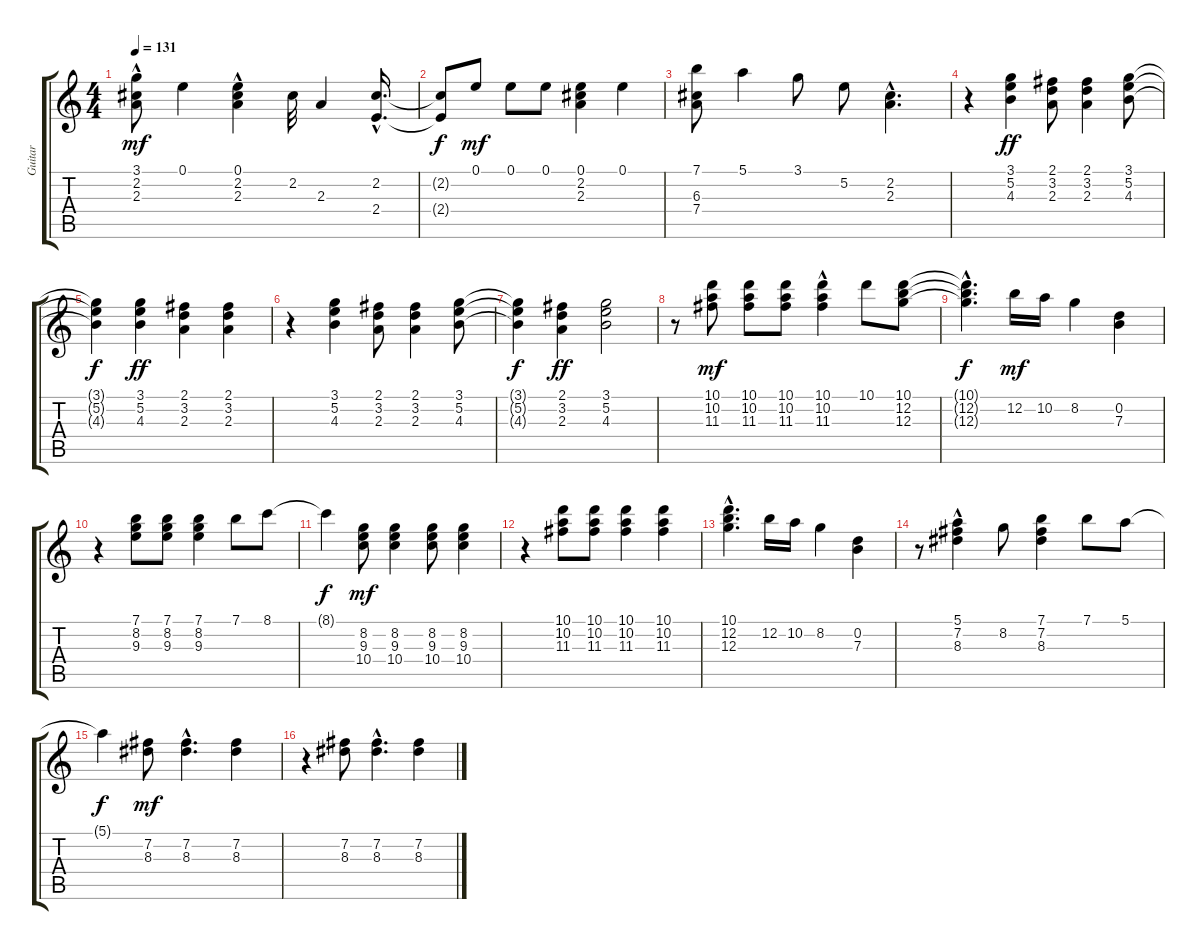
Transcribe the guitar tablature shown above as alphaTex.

\track ("Guitar" "Guitar") {instrument electricguitarclean}
\staff {score tabs}
\tuning (E4 B3 G3 D3 A2 E2) {hide}
\ts (4 4)
\tempo 131
\clef g2
\ks c
(3.1 2.2{hac} 2.3{hac}).8{dy mf} 0.1.4 (0.1{hac} 2.2 2.3).4 2.2.32 2.3.4 (2.2{hac} 2.4{hac}).16{d} |
(2.2{t} 2.4{t}).8{dy f} 0.1.8{dy mf} 0.1.8 0.1.8 (0.1 2.2 2.3).4 0.1.4 |
(7.1 6.3 7.4).8 5.1.4 3.1.8 5.2.8 (2.2{hac} 2.3{hac}).4{d} |
r.4 (3.1 5.2 4.3).4{dy ff} (2.1 3.2 2.3).8 (2.1 3.2 2.3).4 (3.1 5.2 4.3).8 |
(3.1{t} 5.2{t} 4.3{t}).4{dy f} (3.1 5.2 4.3).4{dy ff} (2.1 3.2 2.3).4 (2.1 3.2 2.3).4 |
r.4 (3.1 5.2 4.3).4 (2.1 3.2 2.3).8 (2.1 3.2 2.3).4 (3.1 5.2 4.3).8 |
(3.1{t} 5.2{t} 4.3{t}).4{dy f} (2.1 3.2 2.3).4{dy ff} (3.1 5.2 4.3).2 |
r.8 (10.1 10.2 11.3).8{dy mf} (10.1 10.2 11.3).8 (10.1 10.2 11.3).8 (10.1 10.2{hac} 11.3{hac}).4 10.1.8 (10.1 12.2 12.3).8 |
(10.1{hac t} 12.2{hac t} 12.3{t}).4{d dy f} 12.2.16{dy mf} 10.2.16 8.2.4 (0.2 7.3).4 |
r.4 (7.1 8.2 9.3).8 (7.1 8.2 9.3).8 (7.1 8.2 9.3).4 7.1.8 8.1.8 |
8.1{t}.4{dy f} (8.2 9.3 10.4).8{dy mf} (8.2 9.3 10.4).4 (8.2 9.3 10.4).8 (8.2 9.3 10.4).4 |
r.4 (10.1 10.2 11.3).8 (10.1 10.2 11.3).8 (10.1 10.2 11.3).4 (10.1 10.2 11.3).4 |
(10.1{hac} 12.2{hac} 12.3).4{d} 12.2.16 10.2.16 8.2.4 (0.2 7.3).4 |
r.8 (5.1 7.2{hac} 8.3{hac}).4 8.2.8 (7.1 7.2 8.3).4 7.1.8 5.1.8 |
5.1{t}.4{dy f} (7.2 8.3).8{dy mf} (7.2{hac} 8.3{hac}).4{d} (7.2 8.3).4 |
r.4 (7.2 8.3).8 (7.2{hac} 8.3{hac}).4{d} (7.2 8.3).4
